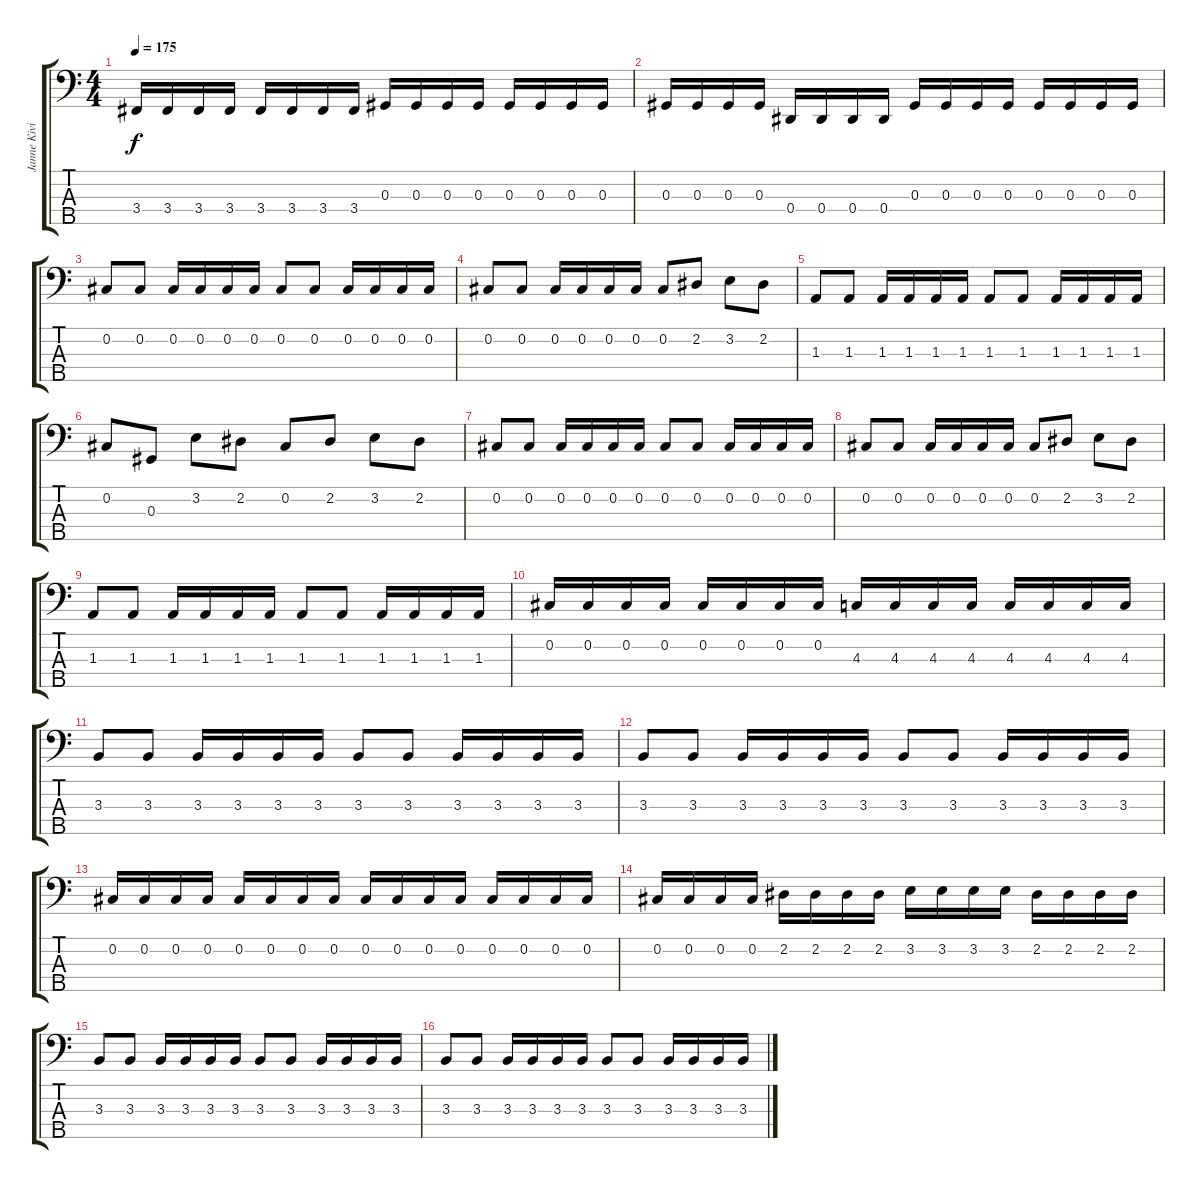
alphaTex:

\track ("Janne Kivilahti" "Janne Kivi") {instrument electricbassfinger}
\staff {score tabs}
\tuning (Gb2 Db2 Ab1 Eb1 Bb0) {hide}
\ts (4 4)
\tempo 175
\clef f4
\ks c
3.4.16{dy f} 3.4.16 3.4.16 3.4.16 3.4.16 3.4.16 3.4.16 3.4.16 0.3.16 0.3.16 0.3.16 0.3.16 0.3.16 0.3.16 0.3.16 0.3.16 |
0.3.16 0.3.16 0.3.16 0.3.16 0.4.16 0.4.16 0.4.16 0.4.16 0.3.16 0.3.16 0.3.16 0.3.16 0.3.16 0.3.16 0.3.16 0.3.16 |
0.2.8 0.2.8 0.2.16 0.2.16 0.2.16 0.2.16 0.2.8 0.2.8 0.2.16 0.2.16 0.2.16 0.2.16 |
0.2.8 0.2.8 0.2.16 0.2.16 0.2.16 0.2.16 0.2.8 2.2.8 3.2.8 2.2.8 |
1.3.8 1.3.8 1.3.16 1.3.16 1.3.16 1.3.16 1.3.8 1.3.8 1.3.16 1.3.16 1.3.16 1.3.16 |
0.2.8 0.3.8 3.2.8 2.2.8 0.2.8 2.2.8 3.2.8 2.2.8 |
0.2.8 0.2.8 0.2.16 0.2.16 0.2.16 0.2.16 0.2.8 0.2.8 0.2.16 0.2.16 0.2.16 0.2.16 |
0.2.8 0.2.8 0.2.16 0.2.16 0.2.16 0.2.16 0.2.8 2.2.8 3.2.8 2.2.8 |
1.3.8 1.3.8 1.3.16 1.3.16 1.3.16 1.3.16 1.3.8 1.3.8 1.3.16 1.3.16 1.3.16 1.3.16 |
0.2.16 0.2.16 0.2.16 0.2.16 0.2.16 0.2.16 0.2.16 0.2.16 4.3.16 4.3.16 4.3.16 4.3.16 4.3.16 4.3.16 4.3.16 4.3.16 |
3.3.8 3.3.8 3.3.16 3.3.16 3.3.16 3.3.16 3.3.8 3.3.8 3.3.16 3.3.16 3.3.16 3.3.16 |
3.3.8 3.3.8 3.3.16 3.3.16 3.3.16 3.3.16 3.3.8 3.3.8 3.3.16 3.3.16 3.3.16 3.3.16 |
0.2.16 0.2.16 0.2.16 0.2.16 0.2.16 0.2.16 0.2.16 0.2.16 0.2.16 0.2.16 0.2.16 0.2.16 0.2.16 0.2.16 0.2.16 0.2.16 |
0.2.16 0.2.16 0.2.16 0.2.16 2.2.16 2.2.16 2.2.16 2.2.16 3.2.16 3.2.16 3.2.16 3.2.16 2.2.16 2.2.16 2.2.16 2.2.16 |
3.3.8 3.3.8 3.3.16 3.3.16 3.3.16 3.3.16 3.3.8 3.3.8 3.3.16 3.3.16 3.3.16 3.3.16 |
3.3.8 3.3.8 3.3.16 3.3.16 3.3.16 3.3.16 3.3.8 3.3.8 3.3.16 3.3.16 3.3.16 3.3.16
